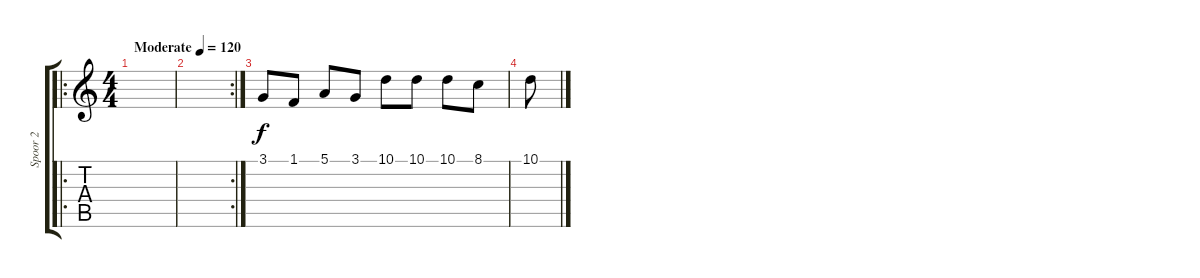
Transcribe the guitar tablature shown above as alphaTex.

\track ("Spoor 2" "Spoor 2") {instrument stringensemble1}
\staff {score tabs}
\tuning (E4 B3 G3 D3 A2 E2) {hide}
\ro
\ts (4 4)
\tempo (120 "Moderate")
\clef g2
\ks c
|
\rc 2
|
3.1.8 1.1.8 5.1.8 3.1.8 10.1.8 10.1.8 10.1.8 8.1.8 |
10.1.8
